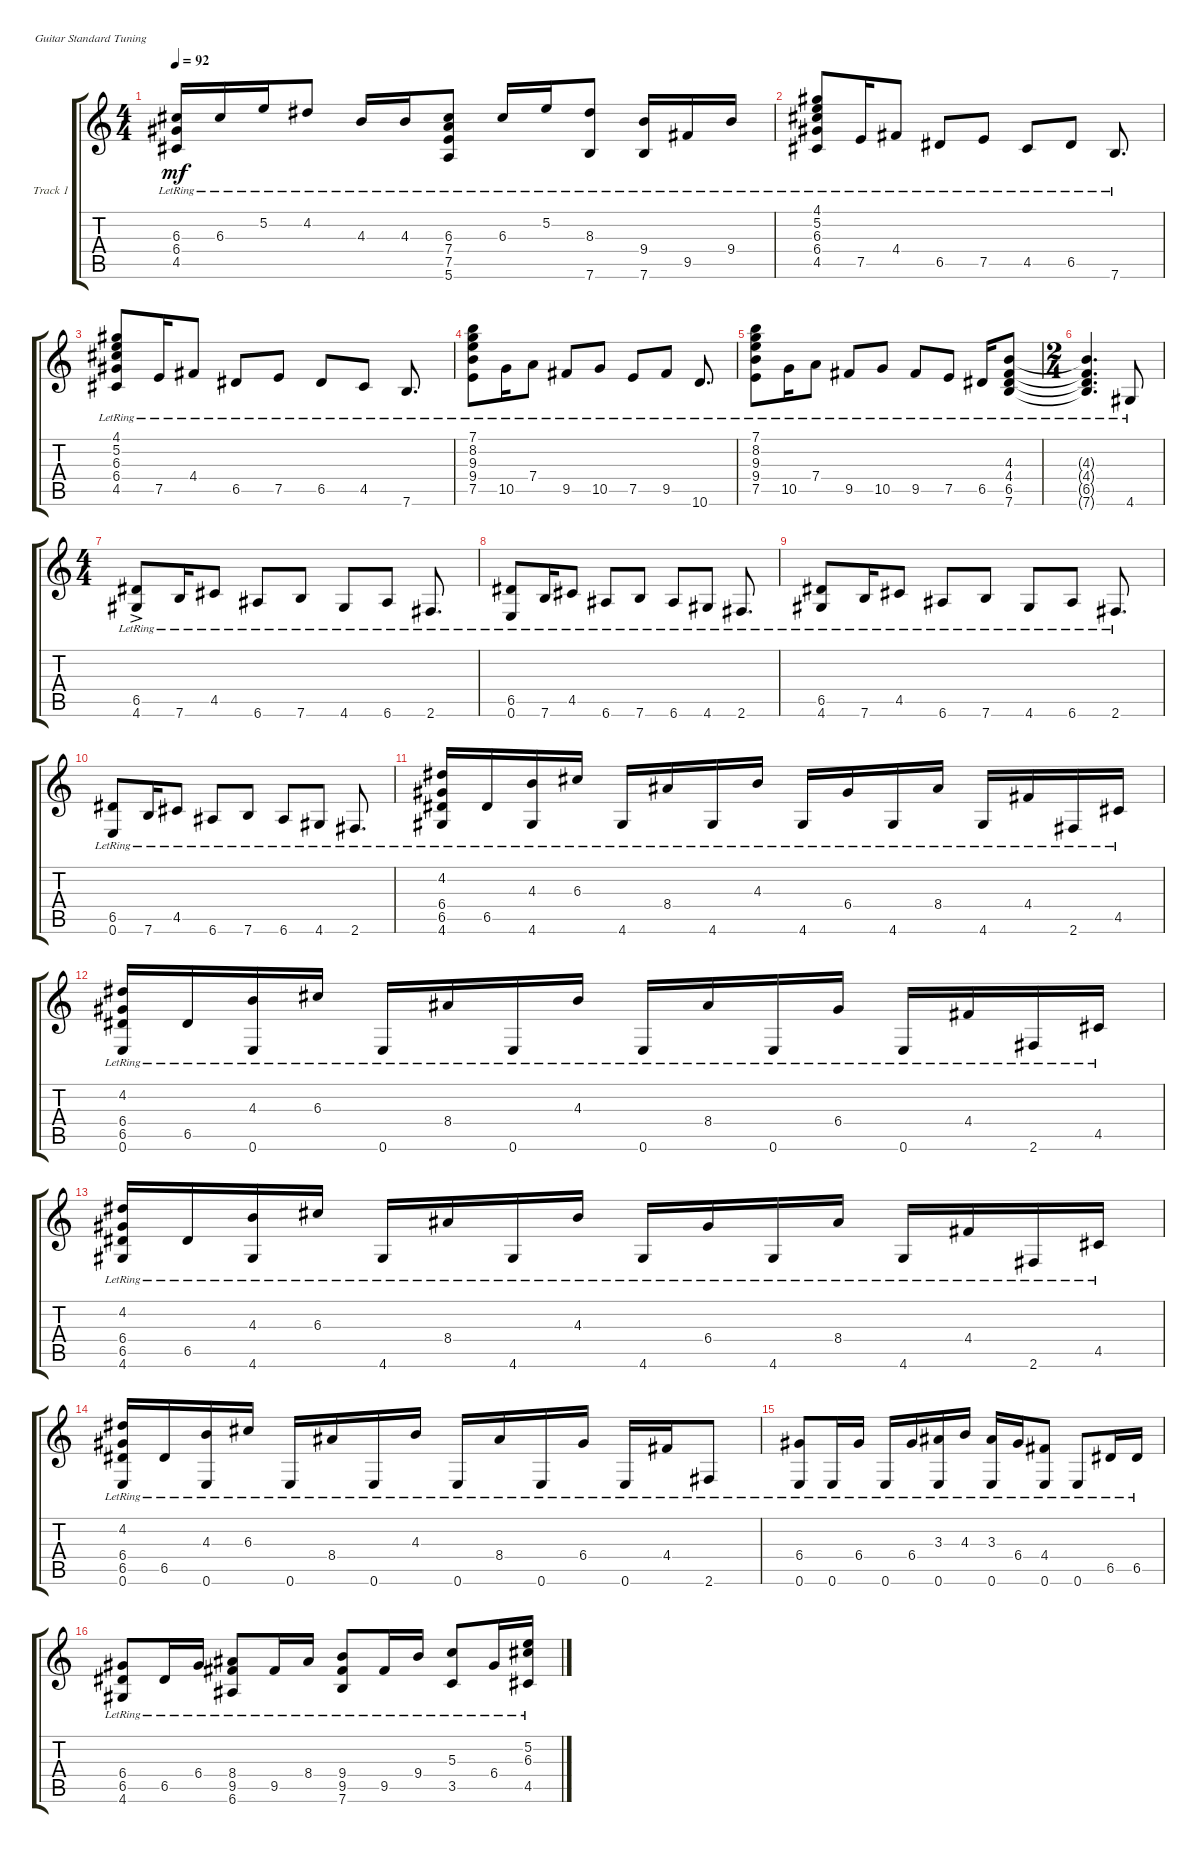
\bracketExtendMode groupsimilarinstruments
\firstSystemTrackNameOrientation horizontal
\otherSystemsTrackNameOrientation horizontal
\track ("Track 1" "Track 1") {instrument acousticguitarsteel}
\staff {score tabs}
\tuning (E4 B3 G3 D3 A2 E2)
\ts (4 4)
\tempo 92
\clef g2
\ks c
(6.3{lr} 6.4{lr} 4.5{lr}).16{dy mf instrument acousticguitarsteel} 6.3{lr}.16 5.2{lr}.16 4.2{lr}.8 4.3{lr}.16 4.3{lr}.16 (6.3{lr} 7.4{lr} 7.5{lr} 5.6{lr}).8 6.3{lr}.16 5.2{lr}.16 (8.3{lr} 7.6{lr}).8 (9.4{lr} 7.6{lr}).16 9.5{lr}.16 9.4{lr}.16 |
(4.1{lr} 5.2{lr} 6.3{lr} 6.4{lr} 4.5{lr}).8 7.5{lr}.16 4.4{lr}.8 6.5{lr}.8 7.5{lr}.8 4.5{lr}.8 6.5{lr}.8 7.6{lr}.8{d} |
(4.1{lr} 5.2{lr} 6.3{lr} 6.4{lr} 4.5{lr}).8 7.5{lr}.16 4.4{lr}.8 6.5{lr}.8 7.5{lr}.8 6.5{lr}.8 4.5{lr}.8 7.6{lr}.8{d} |
(7.1{lr} 8.2{lr} 9.3{lr} 9.4{lr} 7.5{lr}).8 10.5{lr}.16 7.4{lr}.8 9.5{lr}.8 10.5{lr}.8 7.5{lr}.8 9.5{lr}.8 10.6{lr}.8{d} |
(7.1{lr} 8.2{lr} 9.3{lr} 9.4{lr} 7.5{lr}).8 10.5{lr}.16 7.4{lr}.8 9.5{lr}.8 10.5{lr}.8 9.5{lr}.8 7.5{lr}.8 6.5{lr}.16 (4.3{lr} 4.4{lr} 6.5{lr} 7.6{lr}).8 |
\ts (2 4)
(4.3{lr t} 4.4{lr t} 6.5{lr t} 7.6{lr t}).4{d} 4.6{lr}.8 |
\ts (4 4)
(6.5{ac lr} 4.6{ac lr}).8 7.6{lr}.16 4.5{lr}.8 6.6{lr}.8 7.6{lr}.8 4.6{lr}.8 6.6{lr}.8 2.6{lr}.8{d} |
(6.5{lr} 0.6{lr}).8 7.6{lr}.16 4.5{lr}.8 6.6{lr}.8 7.6{lr}.8 6.6{lr}.8 4.6{lr}.8 2.6{lr}.8{d} |
(6.5{lr} 4.6{lr}).8 7.6{lr}.16 4.5{lr}.8 6.6{lr}.8 7.6{lr}.8 4.6{lr}.8 6.6{lr}.8 2.6{lr}.8{d} |
(6.5{lr} 0.6{lr}).8 7.6{lr}.16 4.5{lr}.8 6.6{lr}.8 7.6{lr}.8 6.6{lr}.8 4.6{lr}.8 2.6{lr}.8{d} |
(4.2{lr} 6.4{lr} 6.5{lr} 4.6{lr}).16 6.5{lr}.16 (4.3{lr} 4.6{lr}).16 6.3{lr}.16 4.6{lr}.16 8.4{lr}.16 4.6{lr}.16 4.3{lr}.16 4.6{lr}.16 6.4{lr}.16 4.6{lr}.16 8.4{lr}.16 4.6{lr}.16 4.4{lr}.16 2.6{lr}.16 4.5{lr}.16 |
(4.2{lr} 6.4{lr} 6.5{lr} 0.6{lr}).16 6.5{lr}.16 (4.3{lr} 0.6{lr}).16 6.3{lr}.16 0.6{lr}.16 8.4{lr}.16 0.6{lr}.16 4.3{lr}.16 0.6{lr}.16 8.4{lr}.16 0.6{lr}.16 6.4{lr}.16 0.6{lr}.16 4.4{lr}.16 2.6{lr}.16 4.5{lr}.16 |
(4.2{lr} 6.4{lr} 6.5{lr} 4.6{lr}).16 6.5{lr}.16 (4.3{lr} 4.6{lr}).16 6.3{lr}.16 4.6{lr}.16 8.4{lr}.16 4.6{lr}.16 4.3{lr}.16 4.6{lr}.16 6.4{lr}.16 4.6{lr}.16 8.4{lr}.16 4.6{lr}.16 4.4{lr}.16 2.6{lr}.16 4.5{lr}.16 |
(4.2{lr} 6.4{lr} 6.5{lr} 0.6{lr}).16 6.5{lr}.16 (4.3{lr} 0.6{lr}).16 6.3{lr}.16 0.6{lr}.16 8.4{lr}.16 0.6{lr}.16 4.3{lr}.16 0.6{lr}.16 8.4{lr}.16 0.6{lr}.16 6.4{lr}.16 0.6{lr}.16 4.4{lr}.16 2.6{lr}.8 |
(6.4{lr} 0.6{lr}).8 0.6{lr}.16 6.4{lr}.16 0.6{lr}.16 6.4{lr}.16 (3.3{lr} 0.6{lr}).16 4.3{lr}.16 (3.3{lr} 0.6{lr}).16 6.4{lr}.16 (4.4{lr} 0.6{lr}).8 0.6{lr}.8 6.5{lr}.16 6.5{lr}.16 |
(6.4{lr} 6.5{lr} 4.6{lr}).8 6.5{lr}.16 6.4{lr}.16 (8.4{lr} 9.5{lr} 6.6{lr}).8 9.5{lr}.16 8.4{lr}.16 (9.4{lr} 9.5{lr} 7.6{lr}).8 9.5{lr}.16 9.4{lr}.16 (5.3{lr} 3.5{lr}).8 6.4{lr}.16 (5.2{lr} 6.3{lr} 4.5{lr}).16
